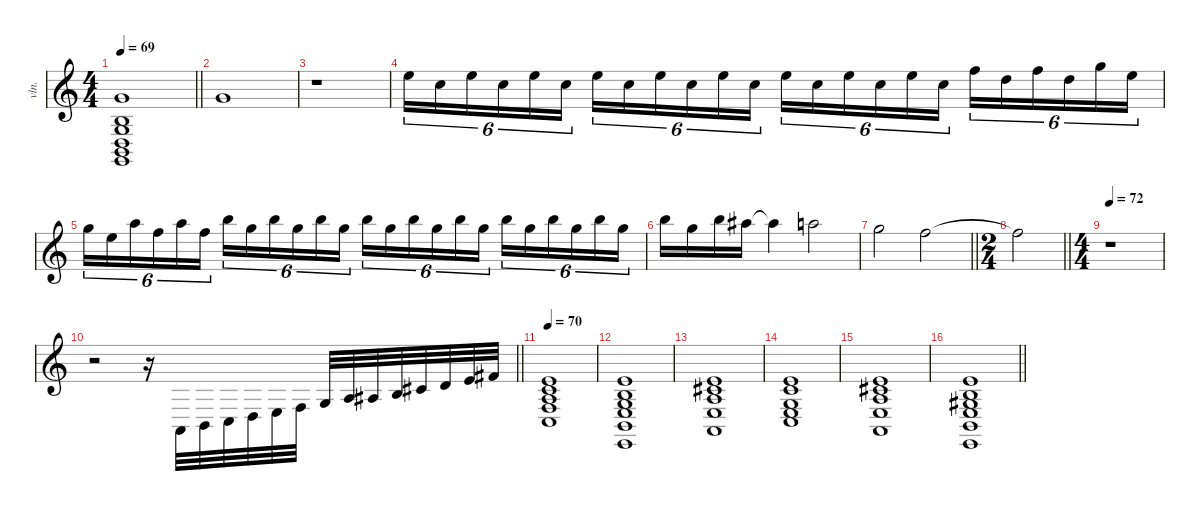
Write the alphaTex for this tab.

\defaultSystemsLayout 4
\hideDynamics
\bracketExtendMode groupsimilarinstruments
\otherSystemsTrackNameOrientation horizontal
\track ("Keys" "vln.") {defaultSystemsLayout 8 instrument stringensemble1}
\staff {score}
\tuning (E4 B3 G3 D3 A2 E2)
\ts (4 4)
\tempo 69
\clef g2
\barLineRight lightlight
\ks c
(3.1 0.2 0.3 0.4 2.5 3.6).1{dy mp beam Up} |
3.1.1{beam Up} |
r.1{beam Down} |
12.1.16{tu (6 4) dy pp beam Down} 13.2.16{tu (6 4) dy p beam Down} 12.1.16{tu (6 4) beam Down} 13.2.16{tu (6 4) beam Down} 12.1.16{tu (6 4) beam Down} 13.2.16{tu (6 4) beam Down} 12.1.16{tu (6 4) beam Down} 13.2.16{tu (6 4) beam Down} 12.1.16{tu (6 4) beam Down} 13.2.16{tu (6 4) beam Down} 12.1.16{tu (6 4) beam Down} 13.2.16{tu (6 4) beam Down} 12.1.16{tu (6 4) dy f beam Down} 13.2.16{tu (6 4) beam Down} 12.1.16{tu (6 4) dy p beam Down} 13.2.16{tu (6 4) beam Down} 12.1.16{tu (6 4) beam Down} 13.2.16{tu (6 4) beam Down} 13.1.16{tu (6 4) beam Down} 10.1.16{tu (6 4) beam Down} 13.1.16{tu (6 4) beam Down} 10.1.16{tu (6 4) beam Down} 15.1.16{tu (6 4) dy mp beam Down} 12.1.16{tu (6 4) beam Down} |
15.1.16{tu (6 4) beam Down} 12.1.16{tu (6 4) beam Down} 17.1.16{tu (6 4) beam Down} 13.1.16{tu (6 4) beam Down} 17.1.16{tu (6 4) beam Down} 13.1.16{tu (6 4) beam Down} 19.1.16{tu (6 4) beam Down} 15.1.16{tu (6 4) beam Down} 19.1.16{tu (6 4) beam Down} 15.1.16{tu (6 4) beam Down} 19.1.16{tu (6 4) beam Down} 15.1.16{tu (6 4) beam Down} 19.1.16{tu (6 4) dy f beam Down} 15.1.16{tu (6 4) dy mp beam Down} 19.1.16{tu (6 4) beam Down} 15.1.16{tu (6 4) dy mf beam Down} 19.1.16{tu (6 4) beam Down} 15.1.16{tu (6 4) beam Down} 19.1.16{tu (6 4) beam Down} 15.1.16{tu (6 4) beam Down} 19.1.16{tu (6 4) beam Down} 15.1.16{tu (6 4) beam Down} 19.1.16{tu (6 4) beam Down} 15.1.16{tu (6 4) beam Down} |
19.1.16{beam Down} 15.1.16{beam Down} 19.1.16{beam Down} 18.1{acc #}.16{beam Down} 18.1{t acc #}.4{dy f beam Down} 17.1.2{dy mp beam Down} |
\barLineRight lightlight
15.1.2{beam Down} 13.1.2{beam Down} |
\ts (2 4)
\beaming (8 2 2)
\barLineRight lightlight
13.1{t}.2{beam Down} |
\ts (4 4)
\beaming (8 2 2 2 2)
\tempo 72
r.1{beam Down} |
\barLineRight lightlight
r.2{beam Down} r.16{beam Down} 0.5.32{dy f beam Up} 2.5.32{beam Up} 3.5.32{beam Up} 0.4.32{dy mf beam Up} 2.4.32{beam Up} 3.4.32{dy f beam Up} 0.3.32{beam Up} 2.3.32{beam Up} 3.3{acc #}.32{beam Up} 0.2.32{beam Up} 2.2{acc #}.32{beam Up} 3.2.32{beam Up} 0.1.32{dy ff beam Up} 2.1{acc #}.32{beam Up} |
\tempo 70
(0.1 1.2 2.3 3.4 3.5).1{dy mf beam Up} |
(0.1 0.2 0.3 2.4 2.5 0.6).1{dy f beam Up} |
(0.1 2.2{acc #} 2.3 2.4 0.5).1{beam Up} |
(0.1 1.2 0.3 2.4 3.5).1{beam Up} |
(0.1 2.2{acc #} 2.3 2.4 0.5).1{beam Up} |
\barLineRight lightlight
(0.1 0.2 1.3{acc #} 2.4 2.5 0.6).1{dy mf beam Up}
